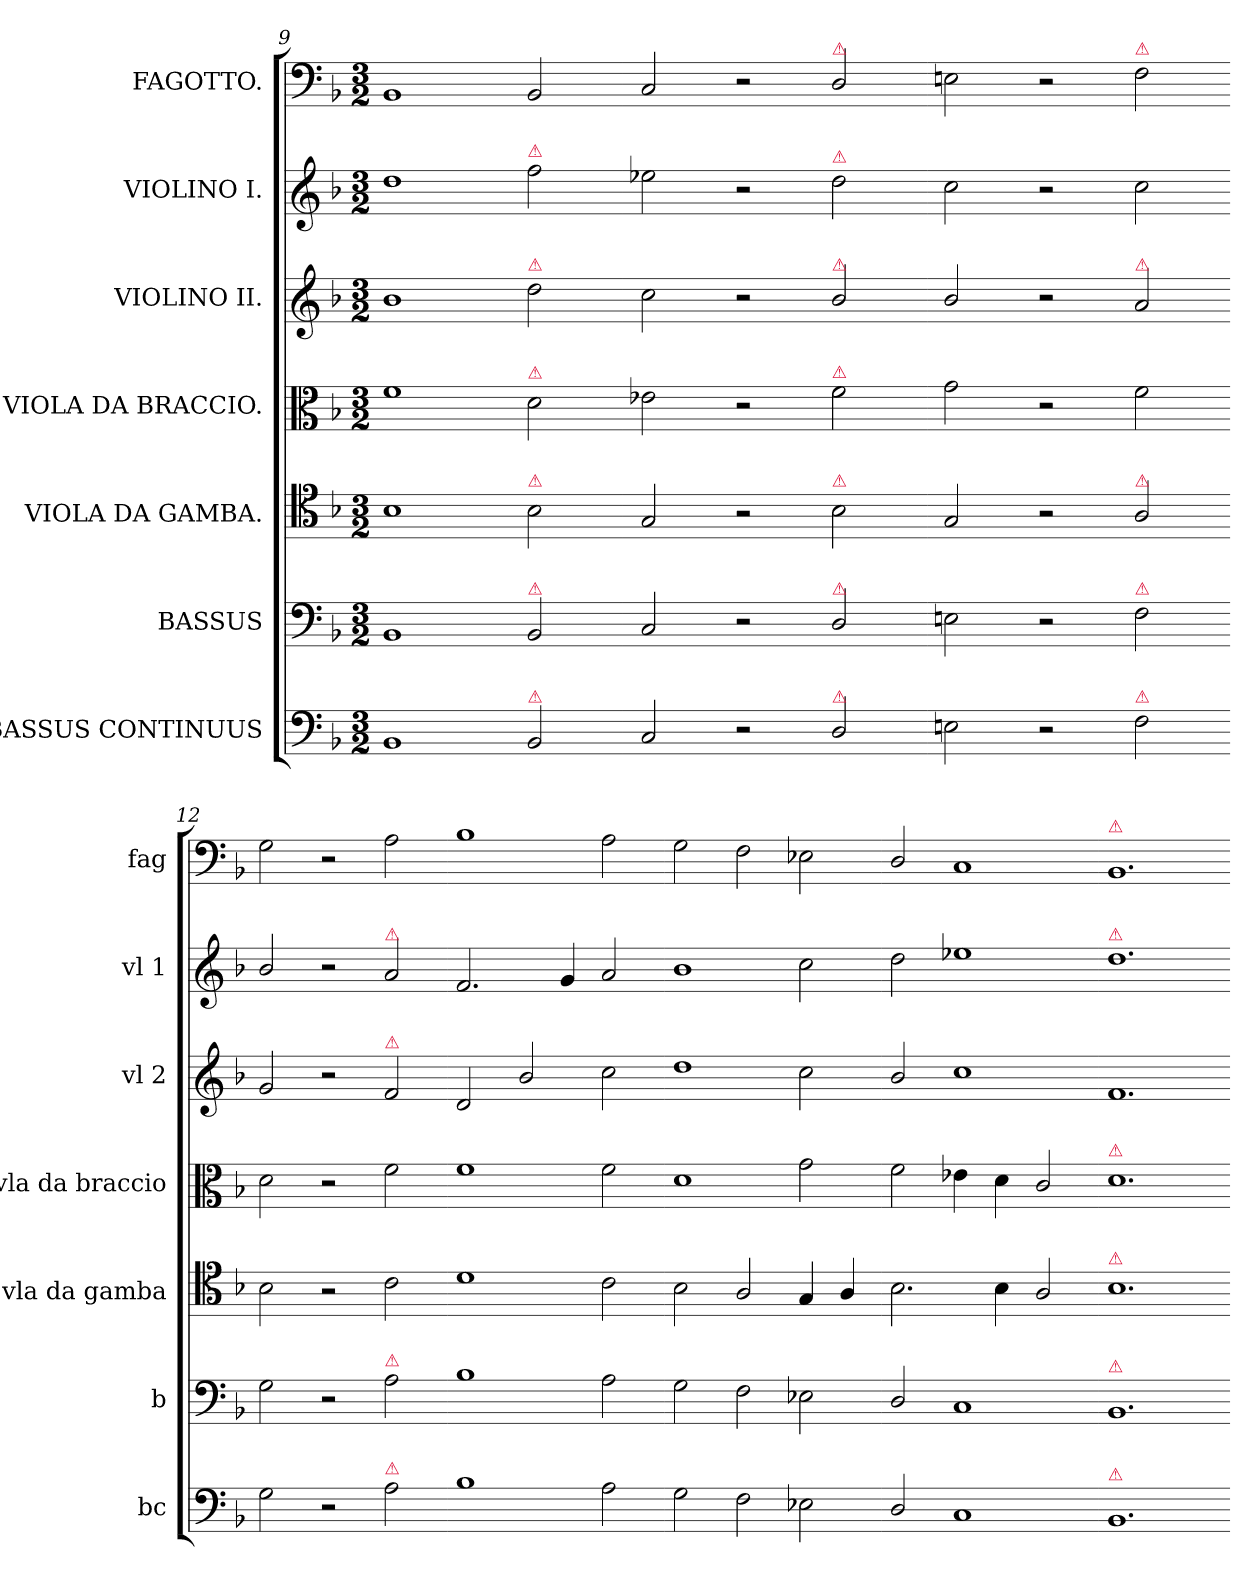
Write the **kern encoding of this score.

**kern	**kern	**kern	**kern	**kern	**kern	**kern
*part7	*part6	*part5	*part4	*part3	*part2	*part1
*staff7	*staff6	*staff5	*staff4	*staff3	*staff2	*staff1
*I"BASSUS CONTINUUS	*I"BASSUS	*I"VIOLA DA GAMBA.	*I"VIOLA DA BRACCIO.	*I"VIOLINO II.	*I"VIOLINO I.	*I"FAGOTTO.
*I'bc	*I'b	*I'vla da gamba	*I'vla da braccio	*I'vl 2	*I'vl 1	*I'fag
*clefF4	*clefF4	*clefC4	*clefC3	*clefG2	*clefG2	*clefF4
*k[b-]	*k[b-]	*k[b-]	*k[b-]	*k[b-]	*k[b-]	*k[b-]
*M3/2	*M3/2	*M3/2	*M3/2	*M3/2	*M3/2	*M3/2
=9	=9	=9	=9	=9	=9	=9
1BB-	1BB-	1B-	1f	1b-	1dd	1BB-
!	!	!	!	!	!LO:TX:a:color=crimson:t=⚠	!
!	!	!	!	!LO:TX:a:color=crimson:t=⚠	!	!
!	!	!	!LO:TX:a:color=crimson:t=⚠	!	!	!
!	!	!LO:TX:a:color=crimson:t=⚠	!	!	!	!
!	!LO:TX:a:color=crimson:t=⚠	!	!	!	!	!
!LO:TX:a:color=crimson:t=⚠	!	!	!	!	!	!
2BB-/	2BB-/	2B-\	2d\	2dd\	2ff\	2BB-/
=10-	=10-	=10-	=10-	=10-	=10-	=10-
2C/	2C/	2G/	2e-X\	2cc\	2ee-X\	2C/
2r	2r	2r	2r	2r	2r	2r
!	!	!	!	!	!	!LO:TX:a:color=crimson:t=⚠
!	!	!	!	!	!LO:TX:a:color=crimson:t=⚠	!
!	!	!	!	!LO:TX:a:color=crimson:t=⚠	!	!
!	!	!	!LO:TX:a:color=crimson:t=⚠	!	!	!
!	!	!LO:TX:a:color=crimson:t=⚠	!	!	!	!
!	!LO:TX:a:color=crimson:t=⚠	!	!	!	!	!
!LO:TX:a:color=crimson:t=⚠	!	!	!	!	!	!
2D/	2D/	2B-\	2f\	2b-/	2dd\	2D/
=11-	=11-	=11-	=11-	=11-	=11-	=11-
2En\	2En\	2G/	2g\	2b-/	2cc\	2En\
2r	2r	2r	2r	2r	2r	2r
!	!	!	!	!	!	!LO:TX:a:color=crimson:t=⚠
!	!	!	!	!LO:TX:a:color=crimson:t=⚠	!	!
!	!	!LO:TX:a:color=crimson:t=⚠	!	!	!	!
!	!LO:TX:a:color=crimson:t=⚠	!	!	!	!	!
!LO:TX:a:color=crimson:t=⚠	!	!	!	!	!	!
2F\	2F\	2A/	2f\	2a/	2cc\	2F\
=12-	=12-	=12-	=12-	=12-	=12-	=12-
2G\	2G\	2B-\	2d\	2g/	2b-/	2G\
2r	2r	2r	2r	2r	2r	2r
!	!	!	!	!	!LO:TX:a:color=crimson:t=⚠	!
!	!	!	!	!LO:TX:a:color=crimson:t=⚠	!	!
!	!LO:TX:a:color=crimson:t=⚠	!	!	!	!	!
!LO:TX:a:color=crimson:t=⚠	!	!	!	!	!	!
2A\	2A\	2c\	2f\	2f/	2a/	2A\
=13-	=13-	=13-	=13-	=13-	=13-	=13-
1B-	1B-	1d	1f	2d/	2.f/	1B-
.	.	.	.	2b-/	.	.
.	.	.	.	.	4g/	.
2A\	2A\	2c\	2f\	2cc\	2a/	2A\
=14-	=14-	=14-	=14-	=14-	=14-	=14-
2G\	2G\	2B-\	1d	1dd	1b-	2G\
2F\	2F\	2A/	.	.	.	2F\
2E-X\	2E-X\	4G/	2g\	2cc\	2cc\	2E-X\
.	.	4A/	.	.	.	.
=15-	=15-	=15-	=15-	=15-	=15-	=15-
2D/	2D/	2.B-\	2f\	2b-/	2dd\	2D/
1C	1C	.	4e-X\	1cc	1ee-X	1C
.	.	4B-\	4d\	.	.	.
.	.	2A/	2c/	.	.	.
=16-	=16-	=16-	=16-	=16-	=16-	=16-
!	!	!	!	!	!	!LO:TX:a:color=crimson:t=⚠
!	!	!	!	!	!LO:TX:a:color=crimson:t=⚠	!
!	!	!	!LO:TX:a:color=crimson:t=⚠	!	!	!
!	!	!LO:TX:a:color=crimson:t=⚠	!	!	!	!
!	!LO:TX:a:color=crimson:t=⚠	!	!	!	!	!
!LO:TX:a:color=crimson:t=⚠	!	!	!	!	!	!
1.BB-	1.BB-	1.B-	1.d	1.f	1.dd	1.BB-
=-	=-	=-	=-	=-	=-	=-
*-	*-	*-	*-	*-	*-	*-
